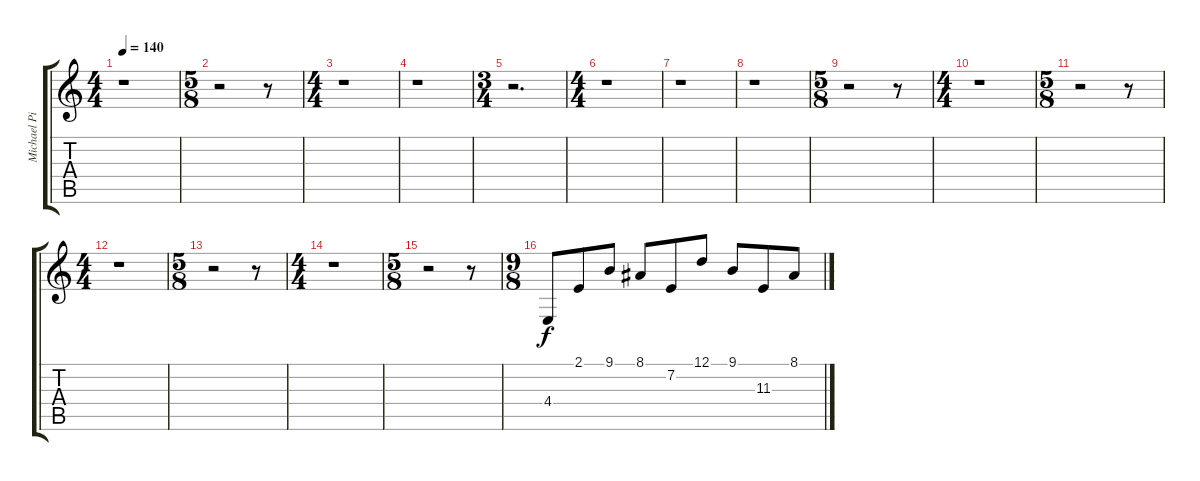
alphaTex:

\track ("Michael Pinella" "Michael Pi") {instrument harpsichord}
\staff {score tabs}
\tuning (D4 A3 F3 C3 G2 D2) {hide}
\ts (4 4)
\tempo 140
\clef g2
\ks c
r.1{dy f} |
\ts (5 8)
r.2 r.8 |
\ts (4 4)
r.1 |
r.1 |
\ts (3 4)
r.2{d} |
\ts (4 4)
r.1 |
r.1 |
r.1 |
\ts (5 8)
r.2 r.8 |
\ts (4 4)
r.1 |
\ts (5 8)
r.2 r.8 |
\ts (4 4)
r.1 |
\ts (5 8)
r.2 r.8 |
\ts (4 4)
r.1 |
\ts (5 8)
r.2 r.8 |
\ts (9 8)
4.4.8{volume 16 balance 8} 2.1.8 9.1.8 8.1.8 7.2.8 12.1.8 9.1.8 11.3.8 8.1.8
